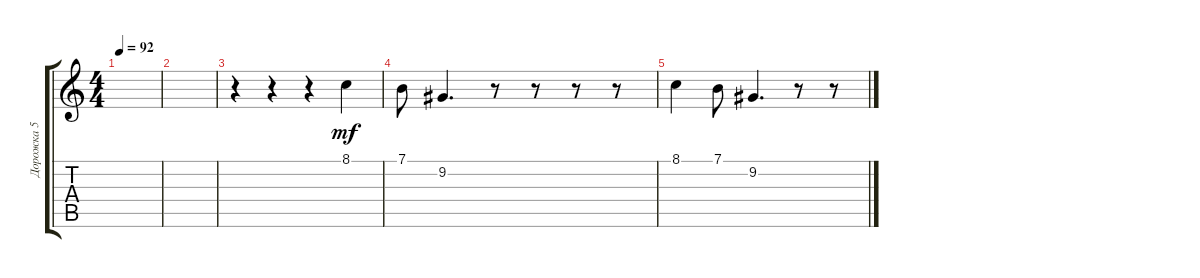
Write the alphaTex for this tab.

\track ("Дорожка 5" "Дорожка 5") {instrument oboe}
\staff {score tabs}
\tuning (E4 B3 G3 D3 A2 E2) {hide}
\ts (4 4)
\tempo 92
\clef g2
\ks c
|
|
r.4 r.4 r.4 8.1.4{dy mf} |
7.1.8 9.2.4{d} r.8 r.8 r.8 r.8 |
8.1.4 7.1.8 9.2.4{d} r.8 r.8
